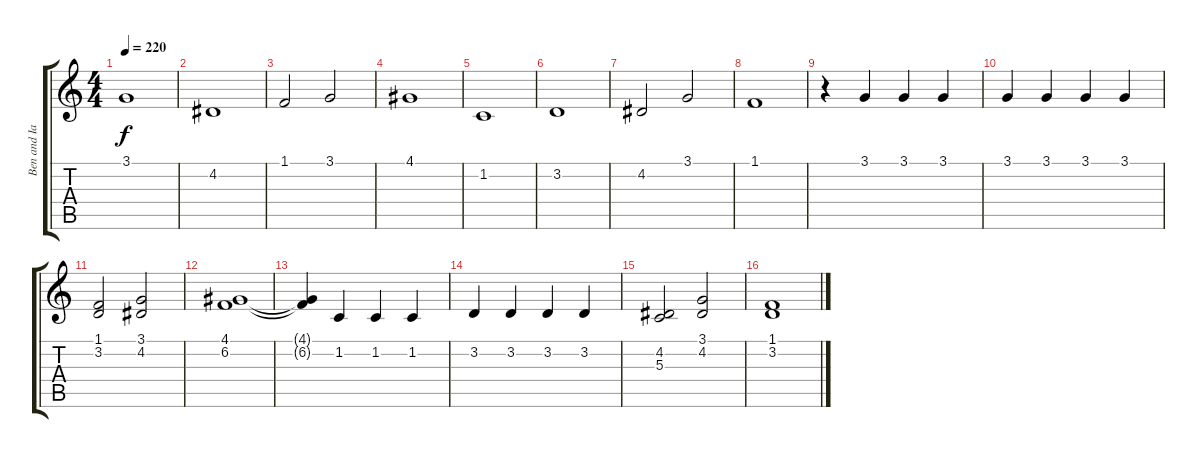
\track ("Ben and Ian" "Ben and Ia") {instrument electricgrandpiano}
\staff {score tabs}
\tuning (E4 B3 G3 D3 A2 E2) {hide}
\ts (4 4)
\tempo 220
\clef g2
\ks c
3.1.1{dy f} |
4.2.1 |
1.1.2 3.1.2 |
4.1.1 |
1.2.1 |
3.2.1 |
4.2.2 3.1.2 |
1.1.1 |
r.4 3.1.4 3.1.4 3.1.4 |
3.1.4 3.1.4 3.1.4 3.1.4 |
(1.1 3.2).2 (3.1 4.2).2 |
(4.1 6.2).1 |
(4.1{t} 6.2{t}).4 1.2.4 1.2.4 1.2.4 |
3.2.4 3.2.4 3.2.4 3.2.4 |
(4.2 5.3).2 (3.1 4.2).2 |
(1.1 3.2).1
